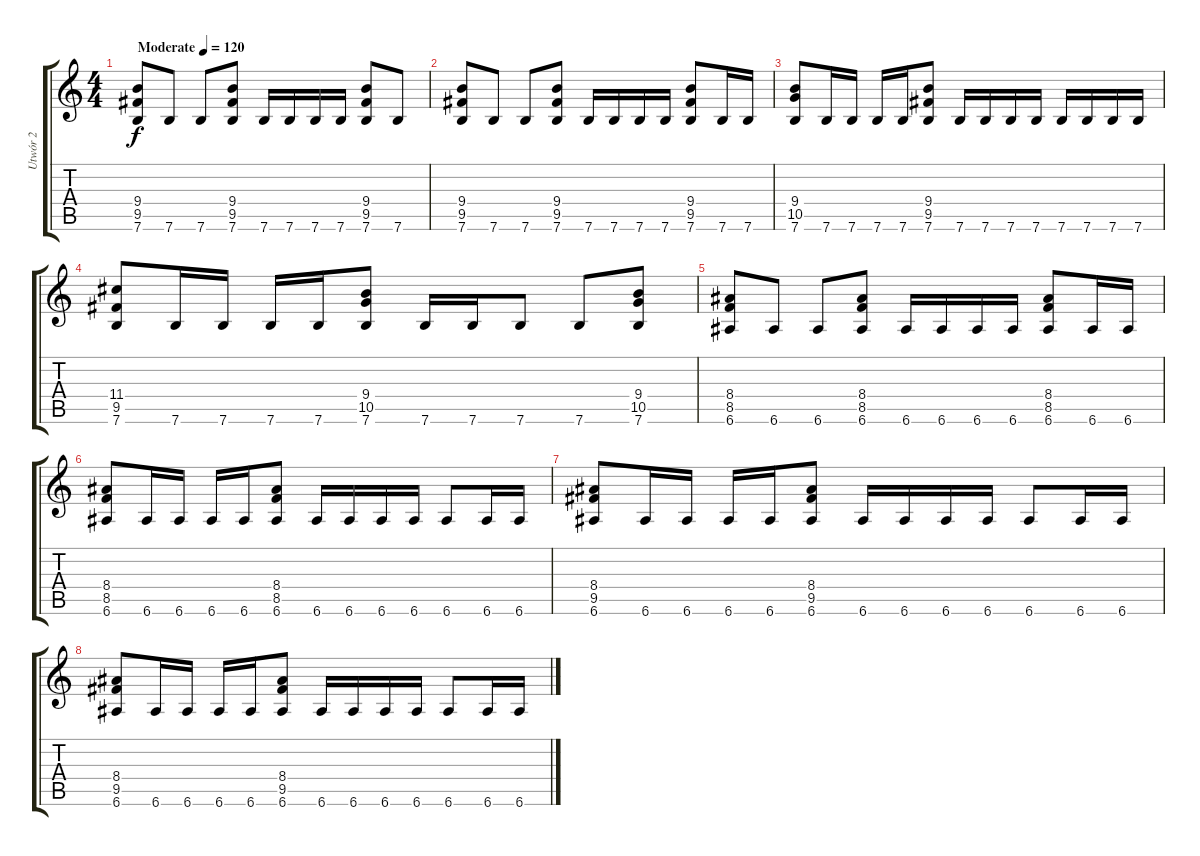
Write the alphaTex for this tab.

\track ("Utwór 2" "Utwór 2") {instrument distortionguitar}
\staff {score tabs}
\tuning (E4 B3 G3 D3 A2 E2) {hide}
\ts (4 4)
\tempo (120 "Moderate")
\clef g2
\ks c
(9.4 9.5 7.6).8{dy f instrument distortionguitar} 7.6.8 7.6.8 (9.4 9.5 7.6).8 7.6.16 7.6.16 7.6.16 7.6.16 (9.4 9.5 7.6).8 7.6.8 |
(9.4 9.5 7.6).8 7.6.8 7.6.8 (9.4 9.5 7.6).8 7.6.16 7.6.16 7.6.16 7.6.16 (9.4 9.5 7.6).8 7.6.16 7.6.16 |
(9.4 10.5 7.6).8 7.6.16 7.6.16 7.6.16 7.6.16 (9.4 9.5 7.6).8 7.6.16 7.6.16 7.6.16 7.6.16 7.6.16 7.6.16 7.6.16 7.6.16 |
(11.4 9.5 7.6).8 7.6.16 7.6.16 7.6.16 7.6.16 (9.4 10.5 7.6).8 7.6.16 7.6.16 7.6.8 7.6.8 (9.4 10.5 7.6).8 |
(8.4 8.5 6.6).8 6.6.8 6.6.8 (8.4 8.5 6.6).8 6.6.16 6.6.16 6.6.16 6.6.16 (8.4 8.5 6.6).8 6.6.16 6.6.16 |
(8.4 8.5 6.6).8 6.6.16 6.6.16 6.6.16 6.6.16 (8.4 8.5 6.6).8 6.6.16 6.6.16 6.6.16 6.6.16 6.6.8 6.6.16 6.6.16 |
(8.4 9.5 6.6).8 6.6.16 6.6.16 6.6.16 6.6.16 (8.4 9.5 6.6).8 6.6.16 6.6.16 6.6.16 6.6.16 6.6.8 6.6.16 6.6.16 |
(8.4 9.5 6.6).8 6.6.16 6.6.16 6.6.16 6.6.16 (8.4 9.5 6.6).8 6.6.16 6.6.16 6.6.16 6.6.16 6.6.8 6.6.16 6.6.16
